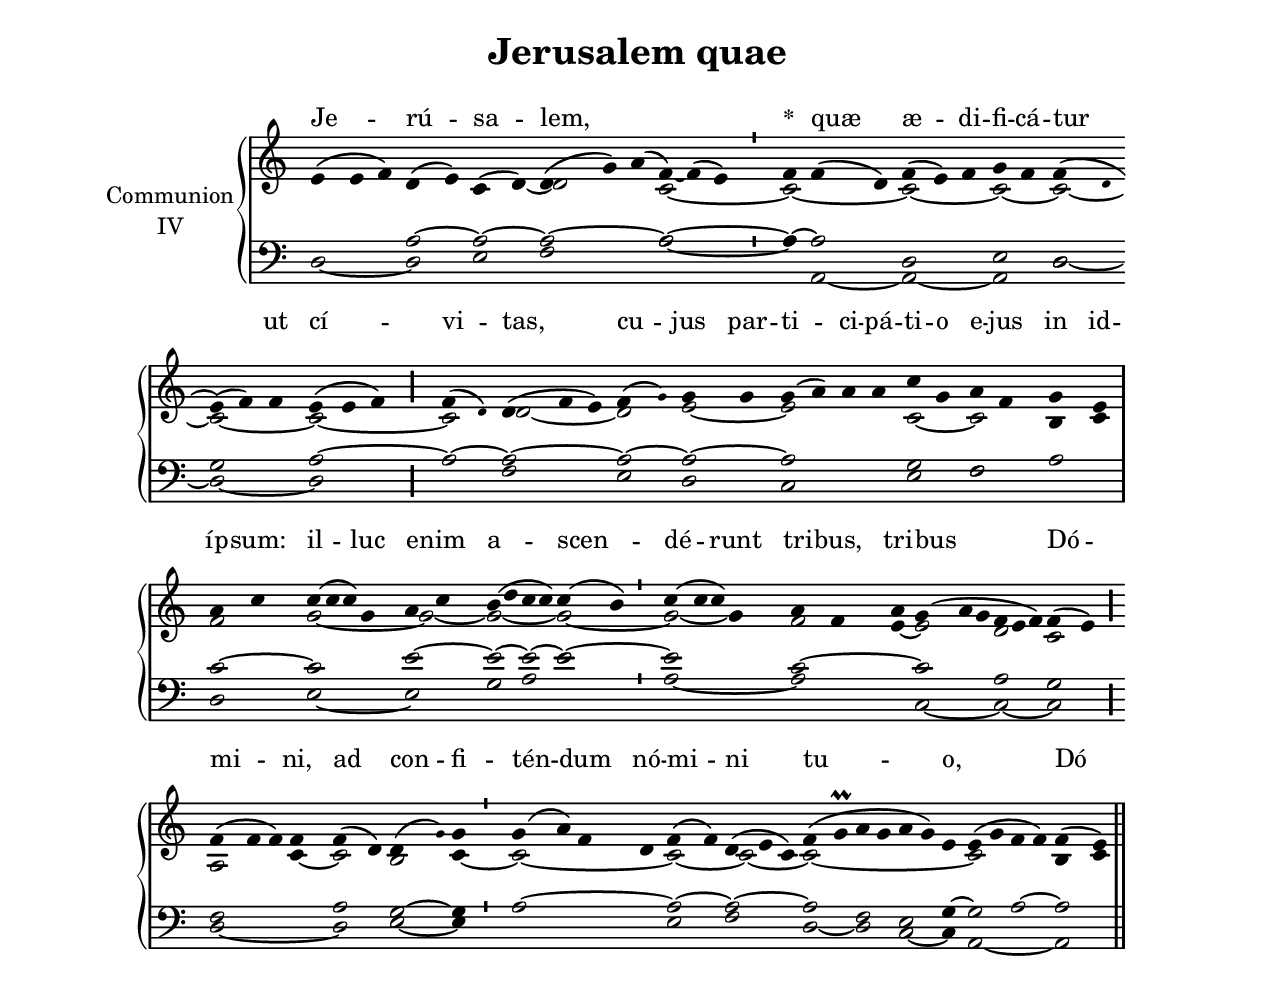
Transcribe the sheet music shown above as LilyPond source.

\version "2.18"
\include "gregorian.ly"
\include "noh2.ily"


%Page reference: page i.256
%(volume.page)

global = {
 \key e \phrygian
 \cadenzaOn 
}

\header {
  title = \markup \center-column {"Jerusalem quae" \vspace #1 }
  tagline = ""
  composer = ""
}

\paper {
 #(include-special-characters)
  oddHeaderMarkup = \markup \fill-line {
    \line {}
    \center-column {
      \on-the-fly #first-page     " "
      \on-the-fly #not-first-page "Jerusalem quae"
    }
    \line { \on-the-fly #print-page-number-check-first \fromproperty #'page:page-number-string }
  }
  evenHeaderMarkup = \markup \fill-line {
    \line { \on-the-fly #print-page-number-check-first \fromproperty #'page:page-number-string }
    \center-column { "Jerusalem quae" }
    \line {}
  }
}

chantText = \lyricmode {
Je -- rú -- sa -- lem, _ _ 
\set stanza = " * " quæ æ -- di -- fi -- cá -- tur ut cí -- vi -- tas, 
cu -- jus par -- ti -- ci -- pá -- ti -- o e -- jus in id -- íp -- sum: 
il -- luc e -- nim a -- scen -- dé -- runt tri -- bus, tri -- bus Dó -- mi -- ni, 
ad con -- fi -- tén -- dum nó -- mi -- ni tu -- o, _ Dó -- mi -- ne. }

chantMusic = {
\tieDown   e'4 ( e'4 f'4) d'4 ( e'4) c'4 ( d'4) d'4 ( g'4) a'4 ( f'4) ~ f'4 ( e'4) \divisioMinima
 f'4 f'4 ( d'4) f'4 ( e'4) f'4 g'4 f'4 f'4 ( \once \tweak #'font-size #-4 d'  \forceBreak
) e'4 ( f'4) f'4 e'4 ( e'4 f'4) \divisioMaior
 f'4 ( \once \tweak #'font-size #-4 d' ) d'4 ( f'4 e'4) f'4 ( \once \tweak #'font-size #-4 g' ) g'4 g'4 g'4 ( a'4) a'4 a'4 c''4 g'4 a'4 f'4 g'4 e'4 \divisioMaxima \forceBreak

 a'4 c''4 c''4 ( c''4 c''4) g'4 a'4 c''4 b'4 ( d''4 c''4 c''4) c''4 ( b'4) \divisioMinima
 c''4 ( c''4 c''4) g'4 a'4 f'4 a'4 g'4 ( a'4 g'4 f'4 e'4 f'4) f'4 ( e'4) \divisioMaior \forceBreak

 f'4 ( f'4 f'4) f'4 f'4 ( d'4) d'4 ( \once \tweak #'font-size #-4 g' ) g'4 \divisioMinima
 g'4 ( a'4) f'4 d'4 f'4 ( f'4) d'4 ( e'4 c'4) f'4 ( g'\prall a'4 g'4 a'4 g'4) e'4 e'4 ( g'4 f'4 f'4) f'4 ( e'4) \finalis

}

altoMusic = {
r2*5/2 c'4 d'4 ~ d'2*3/2 c'2*3/2 ~ \divisioMinima
c'2*3/2 ~ c'2*3/2 ~ c'2 ~ c'2 ~ c'2*3/2 ~ c'2*3/2 ~ \divisioMaior
c'2 d'2*3/2 ~ d'2 e'2 ~ e'2*4/2 c'2 ~ c'2 b4 c'4 \divisioMaxima
f'2 g'2*4/2 ~ g'2 ~ g'2*4/2 ~ g'2 ~ \divisioMinima
g'2*3/2 ~ g'4 f'2 e'4 ~ e'2*3/2 d'2*3/2 c'2 \divisioMaior
a2*3/2 c'4 ~ c'2 b2 c'4 ~ \divisioMinima
c'2*4/2 ~ c'2 ~ c'2*3/2 ~ c'2*7/2 ~ c'2*4/2 b4 c'4 \finalis
}

tenorMusic = {
r2*3/2 a2 ~ a2 ~ a2*3/2 ~ a2*3/2 ~ \divisioMinima
a4 ~ a2 d2*3/2 e2 d2 g2*3/2 a2*3/2 ~ \divisioMaior
a2 ~ a2*3/2 ~ a2 ~ a2 ~ a2*4/2 g2 f2 a2 \divisioMaxima
c'2 ~ c'2*4/2 e'2 ~ e'2 ~ e'2 ~ e'2 ~ \divisioMinima
e'2*4/2 c'2*3/2 ~ c'2*3/2 a2*3/2 g2 \divisioMaior
f2*4/2 a2 g2 ~ g4 \divisioMinima
a2*4/2 ~ a2 ~ a2*3/2 ~ a2 f2 e2 g4 ~ g2 a2 ~ a2 \finalis
}

bassMusic = {
d2*3/2 ~ d2 e2 f2*3/2 a2*3/2 ~ \divisioMinima
a4 a,2 ~ a,2*3/2 ~ a,2 d2 ~ d2*3/2 ~ d2*3/2 \divisioMaior
r2 f2*3/2 e2 d2 c2*4/2 e2 f2 r2 \divisioMaxima
d2 e2*4/2 ~ e2 g2 a2 e'2 \divisioMinima
a2*4/2 ~ a2*3/2 c2*3/2 ~ c2*3/2 ~ c2 \divisioMaior
d2*4/2 ~ d2 e2 ~ e4 \divisioMinima
r2*4/2 e2 f2*3/2 d2 ~ d2 c2 ~ c4 a,2*4/2 ~ a,2 \finalis
}

voiceLines = {
\voiceLineStyle


}

\score{
  <<
    \new GrandStaff <<
      \set GrandStaff.autoBeaming = ##f
      \set GrandStaff.instrumentName = \markup \center-column {
        "Communion"
        "IV"
      }
      \new Staff = up <<
        \new Voice = "chant" {
          \voiceOne \global \chantMusic
        }
        \new Voice {
          \voiceTwo \global \altoMusic
        }
      >>

      \new Staff = down <<
        \clef bass
        \new Voice {
          \voiceOne \global \tenorMusic
        }
        \new Voice {
          \voiceTwo \global \bassMusic
        }
	\new Voice {
        \voiceThree \global \voiceLines
        }
      >>
    >>
    \new Lyrics \lyricsto chant {
      \chantText
    }
  >>
  \layout{
  }
  \midi{
    \tempo 4 = 125
  }
}
